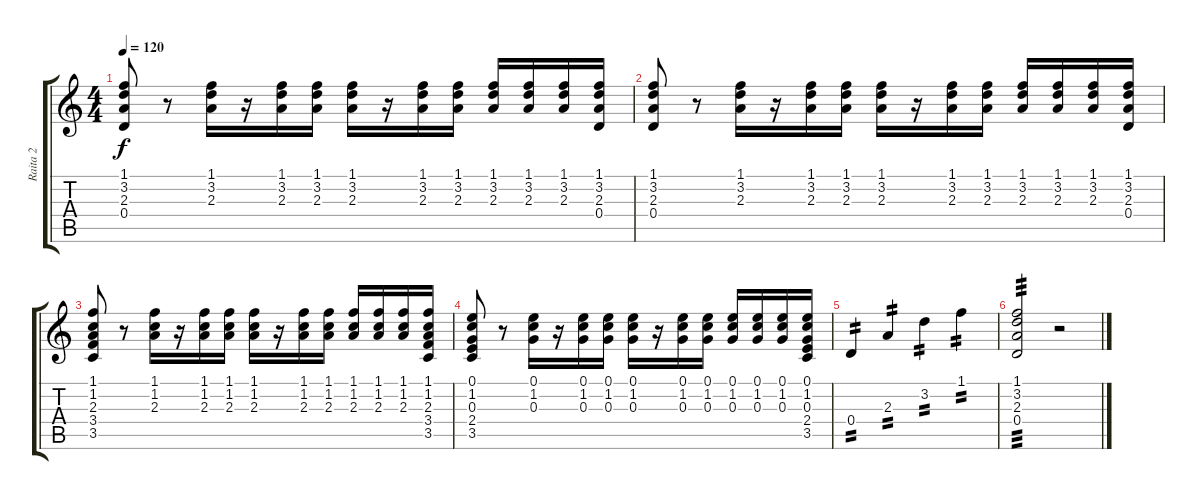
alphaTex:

\track ("Raita 2" "Raita 2") {instrument acousticguitarsteel}
\staff {score tabs}
\tuning (E4 B3 G3 D3 A2 E2) {hide}
\ts (4 4)
\tempo 120
\clef g2
\ks c
(1.1 3.2 2.3 0.4).8{dy f} r.8 (1.1 3.2 2.3).16 r.16 (1.1 3.2 2.3).16 (1.1 3.2 2.3).16 (1.1 3.2 2.3).16 r.16 (1.1 3.2 2.3).16 (1.1 3.2 2.3).16 (1.1 3.2 2.3).16 (1.1 3.2 2.3).16 (1.1 3.2 2.3).16 (1.1 3.2 2.3 0.4).16 |
(1.1 3.2 2.3 0.4).8 r.8 (1.1 3.2 2.3).16 r.16 (1.1 3.2 2.3).16 (1.1 3.2 2.3).16 (1.1 3.2 2.3).16 r.16 (1.1 3.2 2.3).16 (1.1 3.2 2.3).16 (1.1 3.2 2.3).16 (1.1 3.2 2.3).16 (1.1 3.2 2.3).16 (1.1 3.2 2.3 0.4).16 |
(1.1 1.2 2.3 3.4 3.5).8 r.8 (1.1 1.2 2.3).16 r.16 (1.1 1.2 2.3).16 (1.1 1.2 2.3).16 (1.1 1.2 2.3).16 r.16 (1.1 1.2 2.3).16 (1.1 1.2 2.3).16 (1.1 1.2 2.3).16 (1.1 1.2 2.3).16 (1.1 1.2 2.3).16 (1.1 1.2 2.3 3.4 3.5).16 |
(0.1 1.2 0.3 2.4 3.5).8 r.8 (0.1 1.2 0.3).16 r.16 (0.1 1.2 0.3).16 (0.1 1.2 0.3).16 (0.1 1.2 0.3).16 r.16 (0.1 1.2 0.3).16 (0.1 1.2 0.3).16 (0.1 1.2 0.3).16 (0.1 1.2 0.3).16 (0.1 1.2 0.3).16 (0.1 1.2 0.3 2.4 3.5).16 |
0.4.4{tp 2} 2.3.4{tp 2} 3.2.4{tp 2} 1.1.4{tp 2} |
(1.1 3.2 2.3 0.4).2{tp 3} r.2
